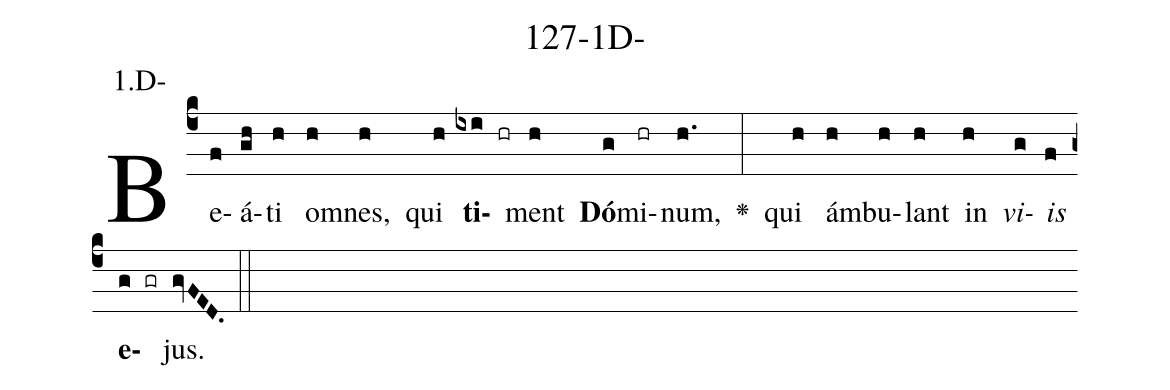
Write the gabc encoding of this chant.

name: 127-1D-;
annotation: 1.D-;
%%
(c4)Be(f)á(gh)ti(h) om(h)nes,(h) qui(h) <b>ti</b>(ixi hr)ment(h) <b>Dó</b>(g)mi(hr)num,(h.) <v>\greheightstar</v>(:) qui(h) ám(h)bu(h)lant(h) in(h) <i>vi</i>(g)<i>is</i>(f) <b>e</b>(g gr)jus.(gvFED.) (::)


%E(h) u(h) o(g) u(f) a(g) e.(gvFED.) (::)
